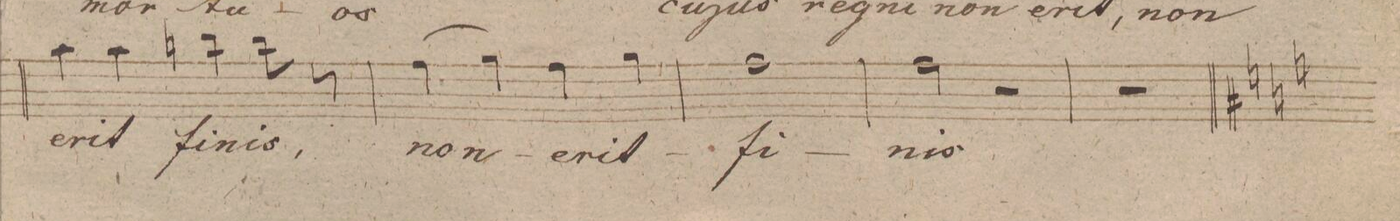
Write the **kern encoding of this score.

**kern	**text	**dynam
*I"Soprano.	*	*
*clefC1	*	*
*k[f#c#g#d#]	*	*
*met(c|)	*	*
*M2/2	*	*
4ff#\	e-	.
4ff#\	-rit	.
4ggn\	fi-	.
8gg\	-nis,	.
8r	.	.
=177	=177	=177
(>4dd#\	non	.
4ee\)	.	.
4dd#\	e-	.
4ee\	-rit	.
=178	=178	=178
1dd#\	fi-	.
=179	=179	=179
2dd#\	-nis	.
2r	.	.
=180	=180	=180
1r	.	.
=181||	=181||	=181||
*-	*-	*-
